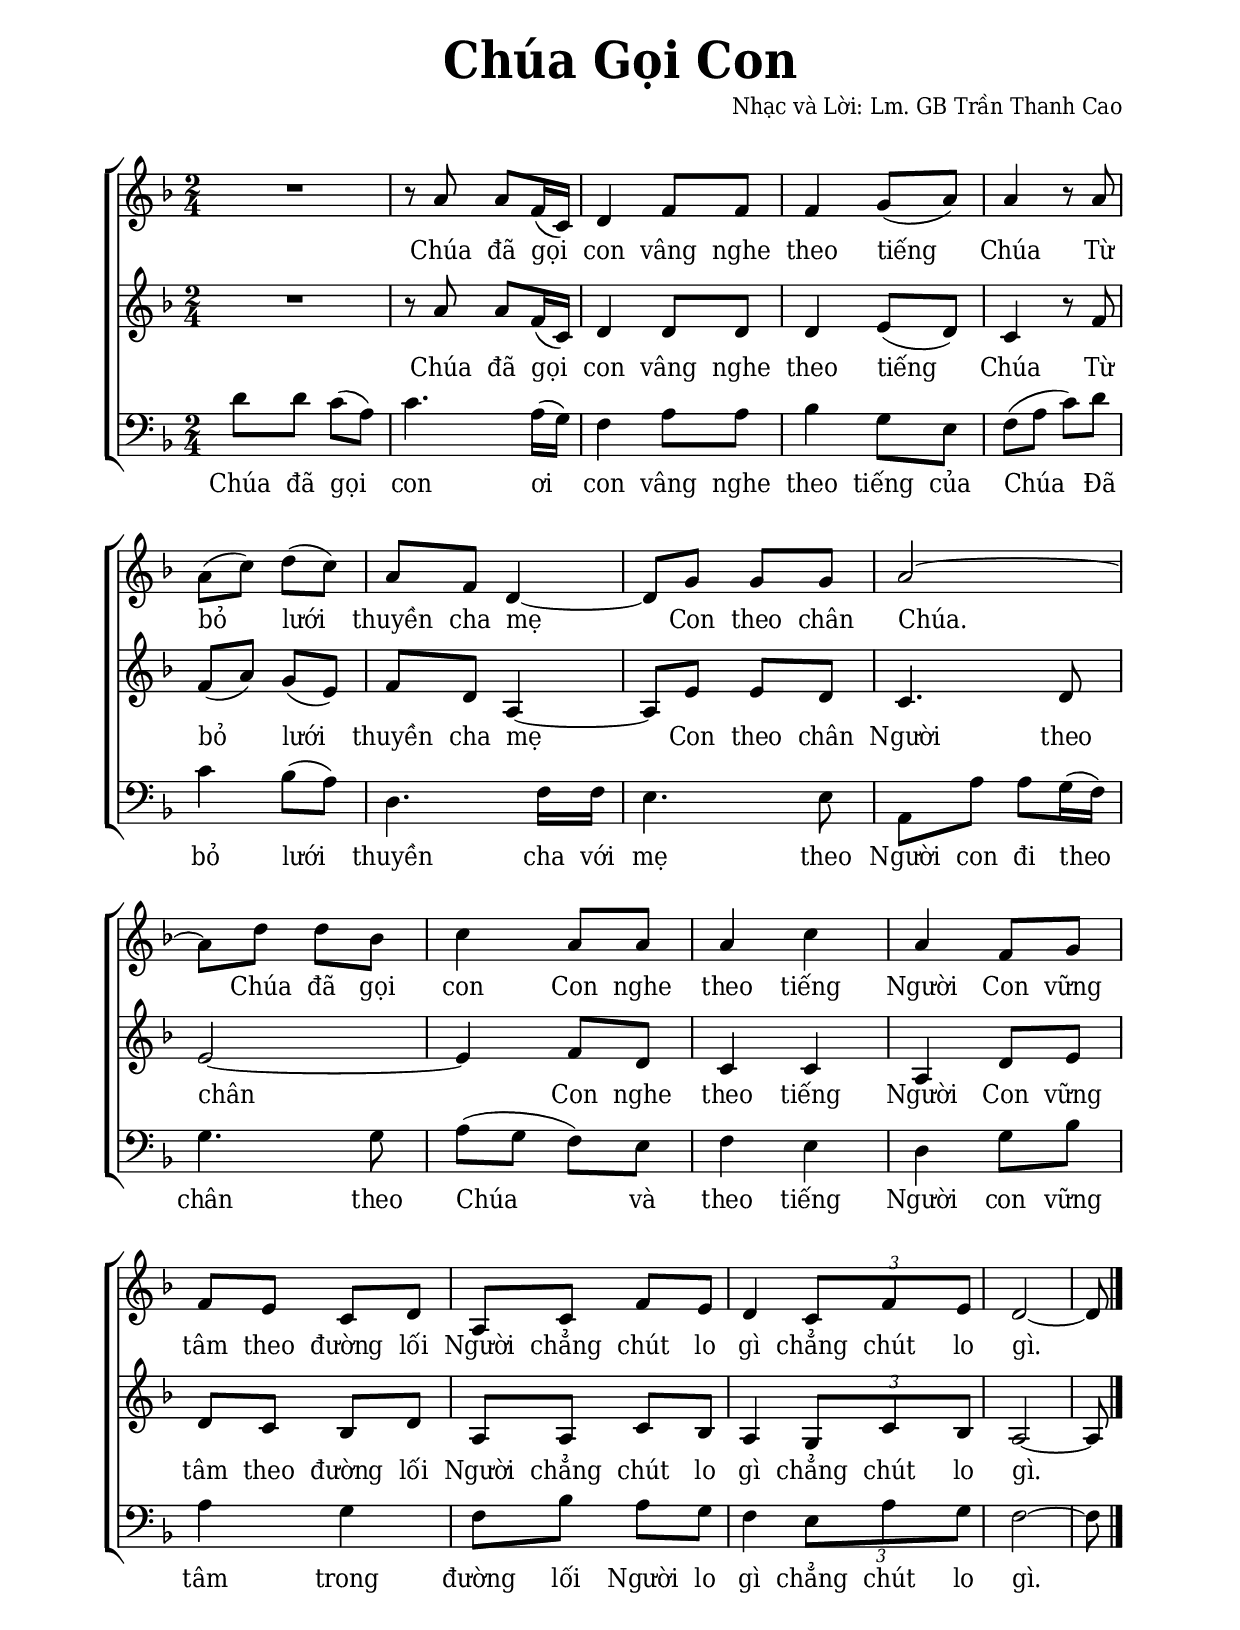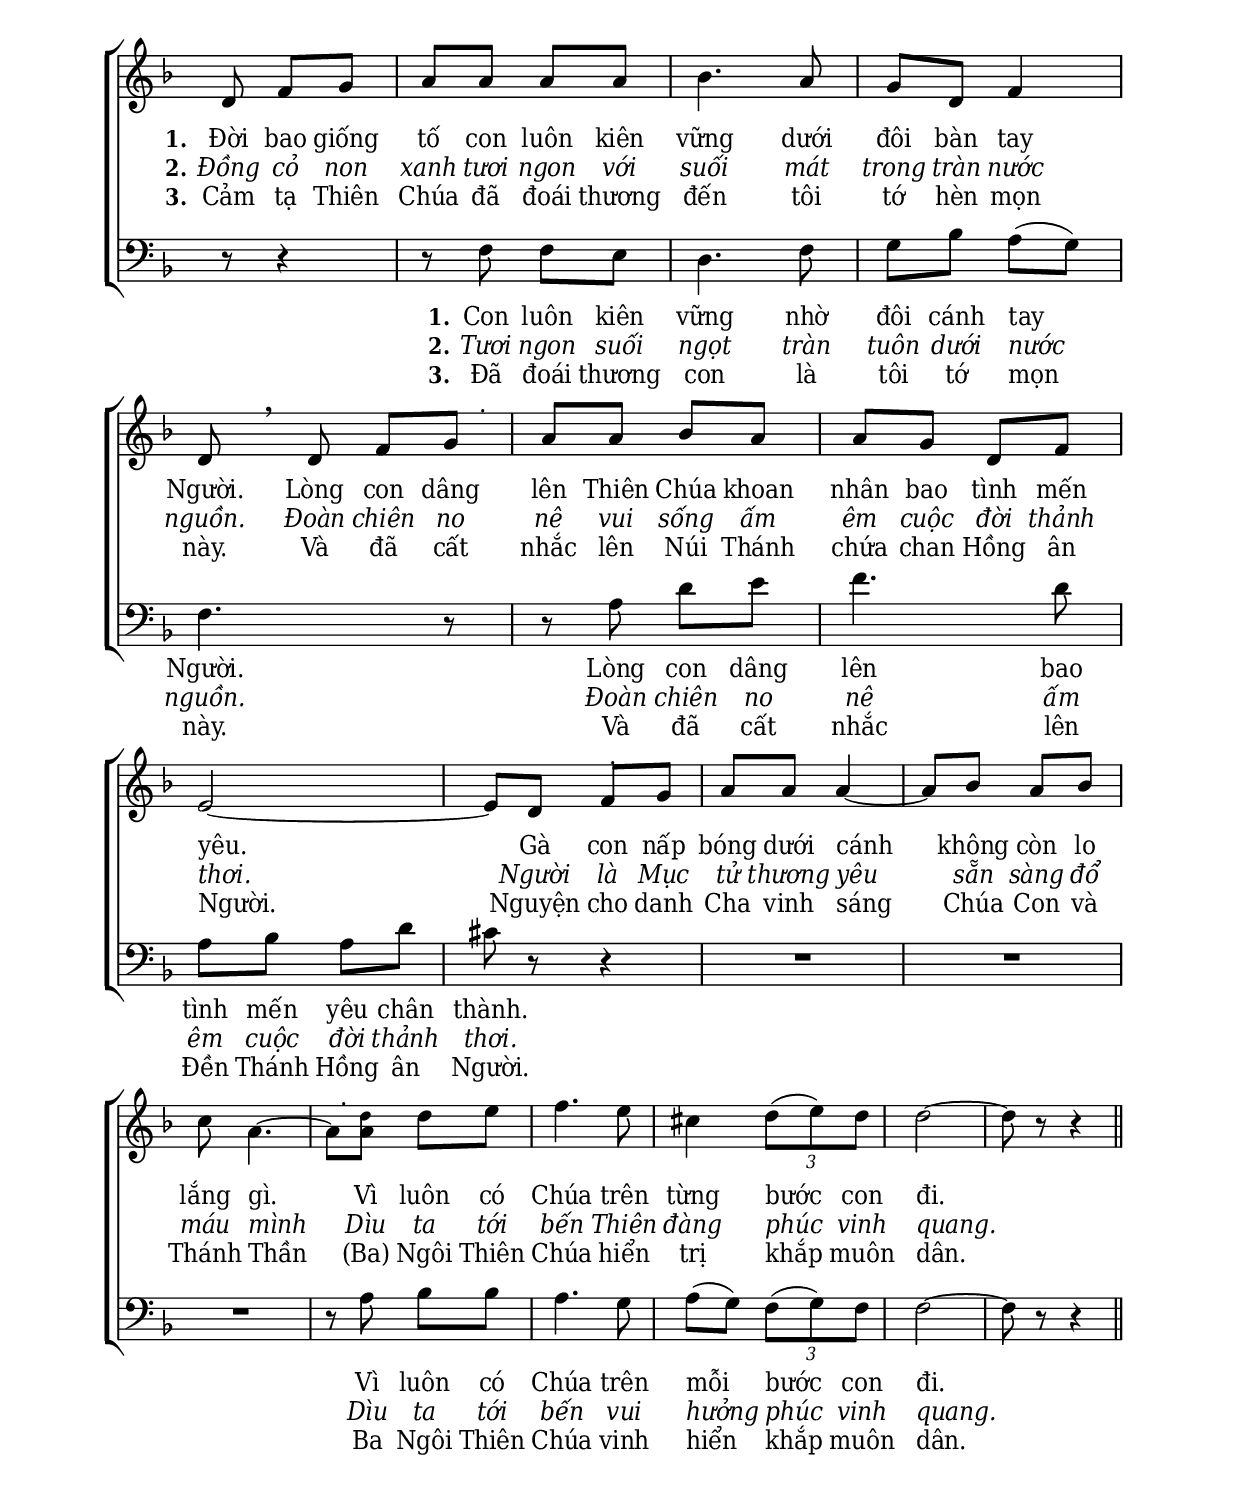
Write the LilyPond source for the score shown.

% Cài đặt chung
\version "2.22.1"
\include "english.ly"

\header {
  title = \markup { \fontsize #3 "Chúa Gọi Con" }
  composer = "Nhạc và Lời: Lm. GB Trần Thanh Cao"
  arranger = " "
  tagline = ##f
}

% Nhạc điệp khúc
nhacDiepKhucSop = \relative c'' {
  R2 |
  r8 a a f16 _(c) |
  d4 f8 f |
  f4 g8 (a) |
  a4 r8 a |
  a (c) d (c) |
  a f d4 ~ |
  d8 g g g |
  a2 ~ |
  a8 d d bf |
  c4 a8 a |
  a4 c |
  a f8 g |
  f e c d |
  a c f e |
  d4 \tupletSpan 4 \tuplet 3/2 { c8 f e } |
  d2 ~ |
  d8 \bar "|."
}

nhacDiepKhucAlto = \relative c'' {
  R2 |
  r8 a a f16 _(c) |
  d4 d8 d |
  d4 e8 (d) 
  c4 r8 f |
  f (a) g (e) |
  f d a4 ~ |
  a8 e' e d |
  c4. d8 |
  e2 ~ |
  e4 f8 d |
  c4 c |
  a d8 e |
  d c bf d |
  a a c bf |
  a4 \tuplet 3/2 { g8 c bf } |
  a2 ~ |
  a8
}

nhacDiepKhucBas = \relative c' {
  <>^\markup { \halign #35 " " }
  d8 d c (a) |
  c4. a16 (g) |
  f4 a8 a |
  bf4 g8 e |
  f (a c) d |
  c4 bf8 (a) |
  d,4. f16 f |
  e4. e8 |
  a, a' a g16 (f) |
  g4. g8 |
  a (g f) e |
  f4 e |
  d g8 bf |
  a4 g |
  f8 bf a g |
  f4 \tuplet 3/2 { e8 a g } |
  f2 ~ |
  f8
}

% Nhạc phiên khúc
nhacPhienKhucSop = \relative c' {
  \partial 4. d8 f g |
  a a a a |
  bf4. a8 |
  g d f4 |
  d8 \breathe d f g |
  a a bf a |
  a g d f |
  e2 ~ |
  e8 d f g |
  a a a4 ~ |
  a8 bf a bf |
  c \once \stemDown a4. ~ |
  a8 <a \tweak font-size #-2 d>8 d e |
  f4. e8 |
  cs4 \tuplet 3/2 { d8 (e) d } |
  d2 ~ |
  d8 r r4 \bar "||"
}

nhacPhienKhucBas = \relative c {
  \partial 4. r8 r4 |
  r8 f8 f e |
  d4. f8 |
  g bf a (g) |
  f4. r8 |
  r a d e |
  f4. d8 |
  a bf a d |
  cs r r4 |
  R2*3
  r8 a bf bf |
  a4. g8 |
  a (g) \tuplet 3/2 { f (g) f } |
  f2 ~ |
  f8 r r4
}

% Lời điệp khúc
loiDiepKhucSop = \lyricmode {
  Chúa đã gọi con vâng nghe theo tiếng Chúa
  Từ bỏ lưới thuyền cha mẹ
  Con theo chân Chúa.
  Chúa đã gọi con
  Con nghe theo tiếng Người
  Con vững tâm theo đường lối Người
  chẳng chút lo gì
  chẳng chút "   lo   " gì.
}

loiDiepKhucAlto = \lyricmode {
  Chúa đã gọi con vâng nghe theo tiếng Chúa
  Từ bỏ lưới thuyền cha mẹ
  Con theo chân Người theo chân
  Con nghe theo tiếng Người
  Con vững tâm theo đường lối Người
  chẳng chút lo gì
  chẳng chút lo gì.
}

loiDiepKhucBas = \lyricmode {
  Chúa đã gọi con ơi con
  vâng nghe theo tiếng của Chúa
  Đã bỏ lưới thuyền cha với mẹ
  theo Người con đi theo chân theo Chúa
  và theo tiếng Người
  con vững tâm trong đường lối Người lo gì
  chẳng chút lo gì.
}

% Lời phiên khúc
loiPhienKhucMotSop = \lyricmode {
  \set stanza = #"1."
  Đời bao giống tố con luôn kiên vững dưới đôi bàn tay Người.
  Lòng con dâng lên Thiên Chúa khoan nhân
  bao tình mến yêu.
  Gà con nấp bóng dưới cánh
  không còn lo lắng gì.
  Vì luôn có Chúa trên từng bước con đi.
}

loiPhienKhucMotBas = \lyricmode {
  \set stanza = #"1."
  Con luôn kiên vững nhờ đôi cánh tay Người.
  Lòng con dâng lên bao tình mến yêu chân thành.
  Vì luôn có Chúa trên mỗi bước con đi.
}

loiPhienKhucHaiSop = \lyricmode {
  \override Lyrics.LyricText.font-shape = #'italic
  \set stanza = #"2."
  Đồng cỏ non xanh tươi ngon với suối mát trong tràn nước nguồn.
  Đoàn chiên no nê vui sống ấm êm cuộc đời thảnh thơi.
  Người là Mục tử thương yêu sẵn sàng đổ máu mình
  Dìu ta tới bến Thiên đàng phúc vinh quang.
}

loiPhienKhucHaiBas = \lyricmode {
  \override Lyrics.LyricText.font-shape = #'italic
  \set stanza = #"2."
  Tươi ngon suối ngọt tràn tuôn dưới nước nguồn.
  Đoàn chiên no nê ấm êm cuộc đời thảnh thơi.
  Dìu ta tới bến vui hưởng phúc vinh quang.
}

loiPhienKhucBaSop = \lyricmode {
  \set stanza = #"3."
  Cảm tạ Thiên Chúa đã đoái thương đến tôi tớ hèn mọn này.
  Và đã cất nhắc lên Núi Thánh chứa chan Hồng ân Người.
  Nguyện cho danh Cha vinh sáng Chúa Con và Thánh Thần
  (Ba) Ngôi Thiên Chúa hiển trị khắp muôn dân.
}

loiPhienKhucBaBas = \lyricmode {
  \set stanza = #"3."
  Đã đoái thương con là tôi tớ mọn này.
  Và đã cất nhắc lên Đền Thánh Hồng ân Người.
  Ba Ngôi Thiên Chúa vinh hiển khắp muôn dân.
}

demKhoangCach = \lyricmode {
  "." _ _ _ _ _ _ _ _
  "." _ _ _ _ _ _ "." _ _
  _ _ _ _ _ _ _ _ _ "."
}

% Dàn trang
\paper {
  #(set-paper-size "a4")
  top-margin = 15\mm
  bottom-margin = 15\mm
  left-margin = 20\mm
  right-margin = 20\mm
  indent = #0
  #(define fonts
    (make-pango-font-tree
      "Deja Vu Serif Condensed"
      "Deja Vu Serif Condensed"
      "Deja Vu Serif Condensed"
      (/ 20 20)))
  page-count = #2
  print-page-number = #f
  system-system-spacing = #'((basic-distance . 33))
  score-system-spacing = #'((basic-distance . 33))
}

\score {
  \new ChoirStaff <<
    \new Staff \with {
        %\magnifyStaff #(magstep +1)
      }
      <<
        \clef "treble"
        \new Voice = beSop {
          \key f \major \time 2/4 \nhacDiepKhucSop
        }
        \new Lyrics \lyricsto beSop \loiDiepKhucSop
    >>
    \new Staff \with {
        %\magnifyStaff #(magstep +1)
      }
      <<
        \new Voice = beAlto {
          \key f \major \time 2/4 \nhacDiepKhucAlto
        }
        \new Lyrics \lyricsto beAlto \loiDiepKhucAlto
    >>
    \new Staff \with {
        %\magnifyStaff #(magstep +1)
      }
      <<
        \clef "bass"
        \new Voice = beBas {
          \key f \major \time 2/4 \nhacDiepKhucBas
        }
        \new Lyrics \lyricsto beBas \loiDiepKhucBas
    >>
  >>
  \layout {
    %\override Lyrics.LyricText.font-size = #+2
    \override Lyrics.LyricSpace.minimum-distance = #1.5
    \override Score.BarNumber.break-visibility = ##(#f #f #f)
    \override Score.SpacingSpanner.uniform-stretching = ##t
    \override Score.NonMusicalPaperColumn.page-break-permission = ##f
  }
}

\pageBreak
\markup { \vspace #1 }

\score {
  \new ChoirStaff \with {
    
  }<<
    \new Staff \with {
        \consists "Merge_rests_engraver"
        %\magnifyStaff #(magstep +1)
      }
      <<
        \clef "treble"
        \new Voice = beSop {
          \key f \major \time 2/4 \nhacPhienKhucSop
        }
        \new Lyrics \with {
          \override VerticalAxisGroup.
            nonstaff-relatedstaff-spacing.padding = #1.5
          \override VerticalAxisGroup.
            nonstaff-unrelatedstaff-spacing.padding = #1
        }
        \lyricsto beSop \loiPhienKhucMotSop
        \new Lyrics \lyricsto beSop \loiPhienKhucHaiSop
        \new Lyrics \lyricsto beSop \loiPhienKhucBaSop
    >>
    \new Staff \with {
        \consists "Merge_rests_engraver"
        %\magnifyStaff #(magstep +1)
      }
      <<
        \clef "bass"
        \new Voice = beBas {
          \key f \major \time 2/4 \nhacPhienKhucBas
        }
        \new Lyrics \with {
          \override VerticalAxisGroup.
            nonstaff-relatedstaff-spacing.padding = #1
          \override VerticalAxisGroup.
            nonstaff-unrelatedstaff-spacing.padding = #1
        }
        \lyricsto beBas \loiPhienKhucMotBas
        \new Lyrics \lyricsto beBas \loiPhienKhucHaiBas
        \new Lyrics \lyricsto beBas \loiPhienKhucBaBas
        \new Lyrics \lyricsto beBas \demKhoangCach
        
    >>
  >>
  \layout {
    \override Staff.TimeSignature.transparent = ##t
    %\override Lyrics.LyricText.font-size = #+2
    \override Lyrics.LyricSpace.minimum-distance = #0.6
    \override Score.BarNumber.break-visibility = ##(#f #f #f)
    \override Score.SpacingSpanner.uniform-stretching = ##t
    \override Score.NonMusicalPaperColumn.page-break-permission = ##f
  }
}
